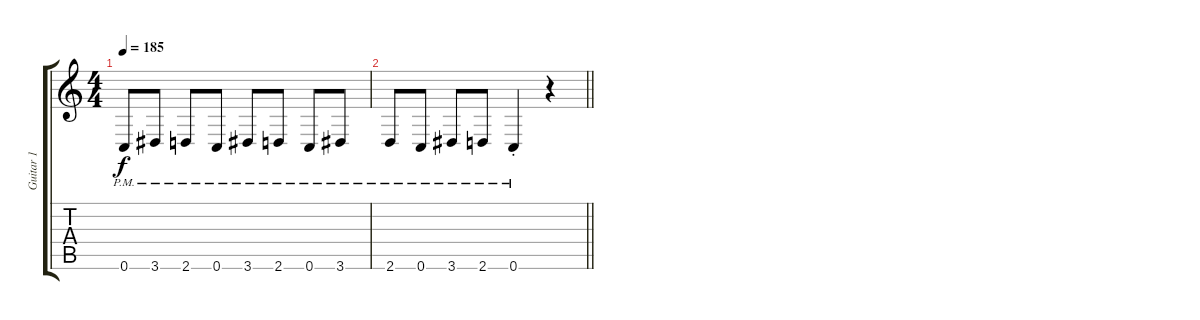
\track ("Guitar 1" "Guitar 1") {instrument distortionguitar}
\staff {score tabs}
\tuning (D4 A3 F3 C3 G2 C2) {hide}
\ts (4 4)
\tempo 185
\clef g2
\ks c
0.6{pm}.8{dy f} 3.6{pm}.8 2.6{pm}.8 0.6{pm}.8 3.6{pm}.8 2.6{pm}.8 0.6{pm}.8 3.6{pm}.8 |
\barLineRight lightlight
2.6{pm}.8 0.6{pm}.8 3.6{pm}.8 2.6{pm}.8 0.6{pm st}.4 r.4
